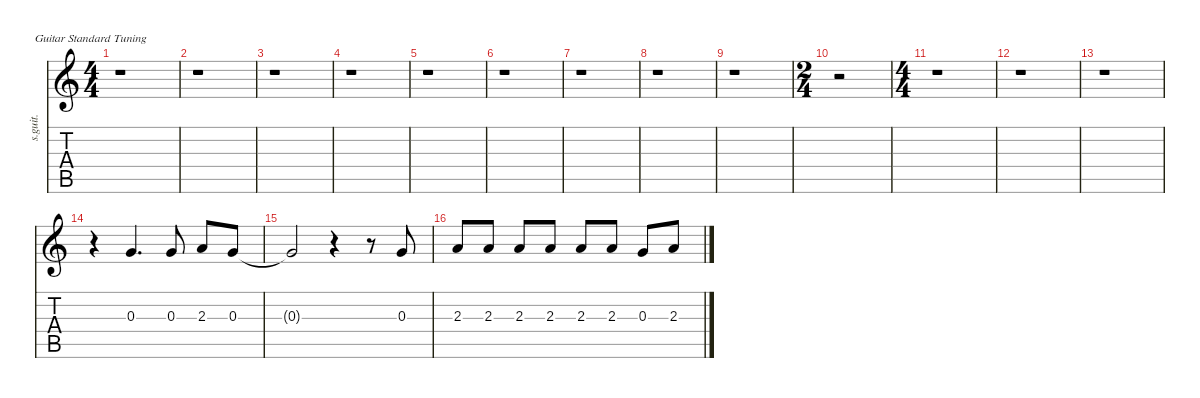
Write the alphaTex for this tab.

\defaultSystemsLayout 4
\hideDynamics
\bracketExtendMode nobrackets
\track ("Liza Strike" "s.guit.") {instrument clarinet}
\staff {score tabs}
\tuning (E4 B3 G3 D3 A2 E2)
\displaytranspose 12
\ts (4 4)
\tempo (107 hide)
\clef g2
\ks c
r.1{dy mp} |
r.1 |
r.1 |
r.1 |
r.1 |
r.1 |
r.1 |
r.1 |
r.1 |
\ts (2 4)
\beaming (8 2 2 2 2)
r.2 |
\ts (4 4)
\beaming (8 2 2 2 2)
r.1 |
r.1 |
r.1 |
r.4 0.3.4{d} 0.3.8 2.3.8 0.3.8 |
0.3{t}.2{dy f} r.4 r.8 0.3.8{dy mp} |
2.3.8 2.3.8 2.3.8 2.3.8 2.3.8 2.3.8 0.3.8 2.3.8
